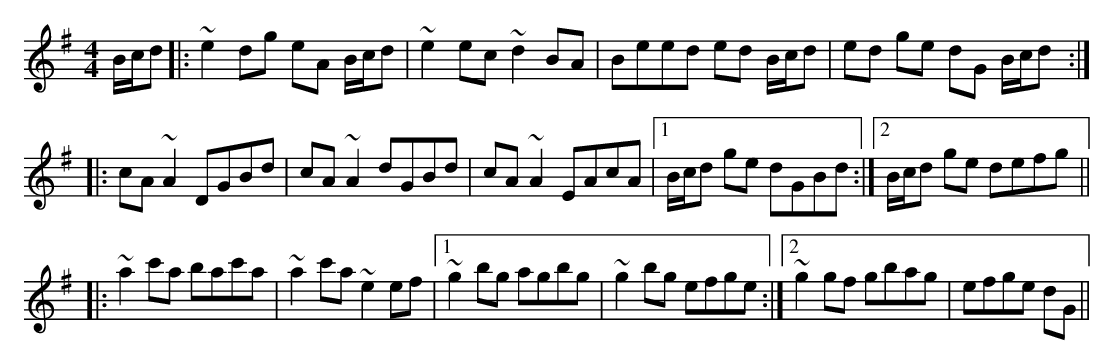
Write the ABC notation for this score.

X:1
M:4/4
K:Ador
B/c/d|:~e2dg eA B/c/d|~e2ec ~d2BA|Beed ed B/c/d|ed ge dG B/c/d:|
|:cA~A2 DGBd|cA~A2 dGBd|cA~A2 EAcA|1 B/c/d ge dGBd:|2 B/c/d ge defg||
|:~a2 c'a bac'a|~a2c'a ~e2 ef|1 ~g2bg agbg|~g2bg efge:|2 ~g2 gf gbag|efge dG||
